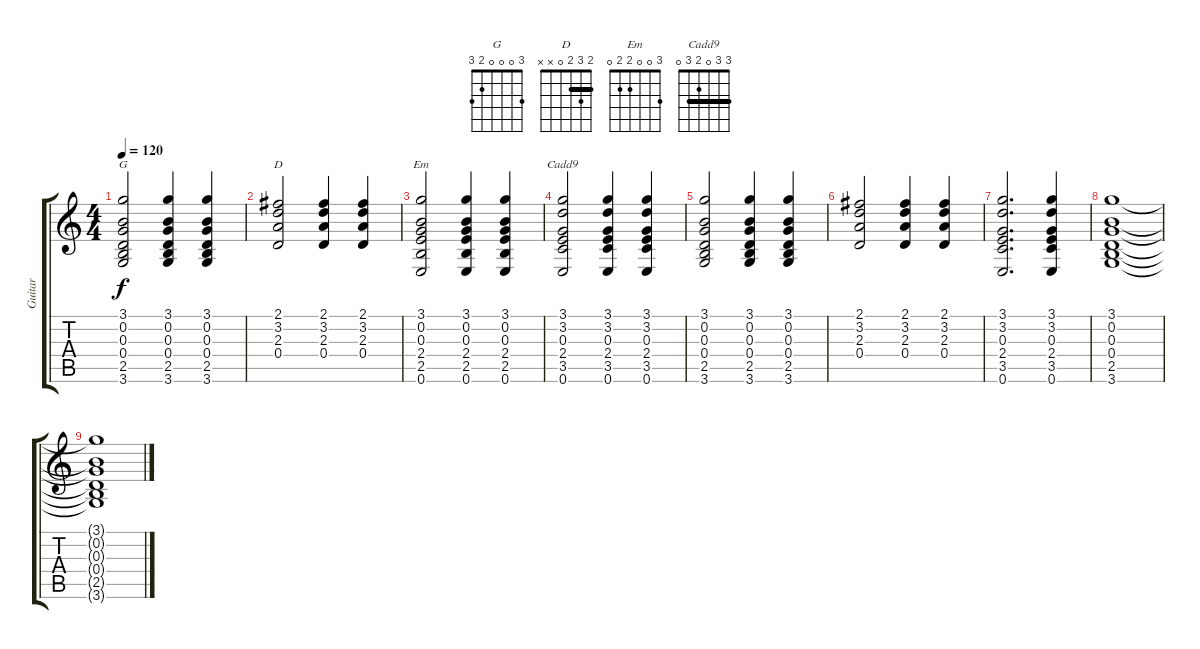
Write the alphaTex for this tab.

\track ("Guitar" "Guitar") {instrument acousticguitarnylon}
\staff {score tabs}
\tuning (E4 B3 G3 D3 A2 E2) {hide}
\chord ("G" 3 0 0 0 2 3)
\chord ("D" 2 3 2 0 x x) {barre 2}
\chord ("Em" 3 0 0 2 2 0)
\chord ("Cadd9" 3 3 0 2 3 0) {barre 3}
\ts (4 4)
\tempo 120
\clef g2
\ks c
(3.1 0.2 0.3 0.4 2.5 3.6).2{ch "G" dy f} (3.1 0.2 0.3 0.4 2.5 3.6).4 (3.1 0.2 0.3 0.4 2.5 3.6).4 |
(2.1 3.2 2.3 0.4).2{ch "D"} (2.1 3.2 2.3 0.4).4 (2.1 3.2 2.3 0.4).4 |
(3.1 0.2 0.3 2.4 2.5 0.6).2{ch "Em"} (3.1 0.2 0.3 2.4 2.5 0.6).4 (3.1 0.2 0.3 2.4 2.5 0.6).4 |
(3.1 3.2 0.3 2.4 3.5 0.6).2{ch "Cadd9"} (3.1 3.2 0.3 2.4 3.5 0.6).4 (3.1 3.2 0.3 2.4 3.5 0.6).4 |
(3.1 0.2 0.3 0.4 2.5 3.6).2 (3.1 0.2 0.3 0.4 2.5 3.6).4 (3.1 0.2 0.3 0.4 2.5 3.6).4 |
(2.1 3.2 2.3 0.4).2 (2.1 3.2 2.3 0.4).4 (2.1 3.2 2.3 0.4).4 |
(3.1 3.2 0.3 2.4 3.5 0.6).2{d} (3.1 3.2 0.3 2.4 3.5 0.6).4 |
(3.1 0.2 0.3 0.4 2.5 3.6).1 |
(3.1{t} 0.2{t} 0.3{t} 0.4{t} 2.5{t} 3.6{t}).1
